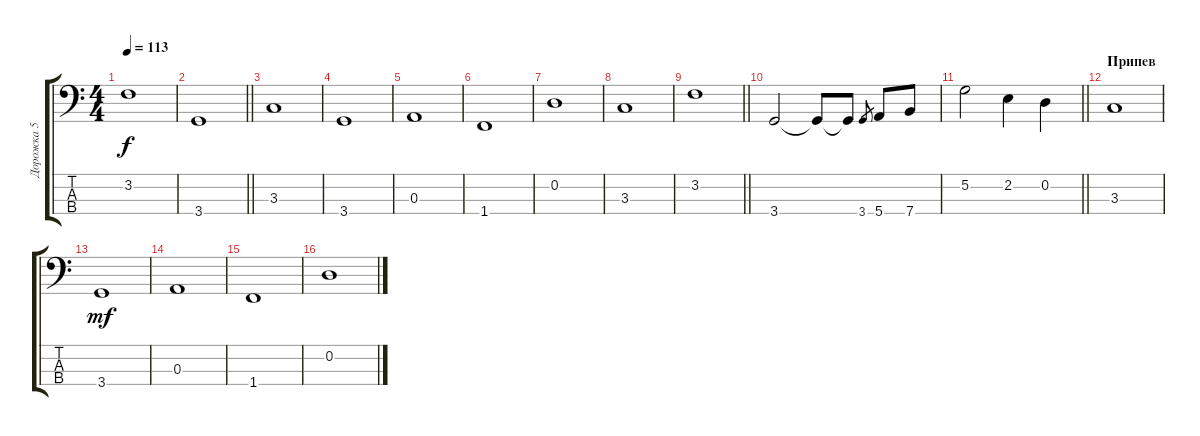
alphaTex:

\track ("Дорожка 5" "Дорожка 5") {instrument acousticbass}
\staff {score tabs}
\tuning (G2 D2 A1 E1) {hide}
\ts (4 4)
\tempo 113
\clef f4
\ks c
3.2.1{dy f} |
\barLineRight lightlight
3.4.1 |
3.3.1 |
3.4.1 |
0.3.1 |
1.4.1 |
0.2.1 |
3.3.1 |
\barLineRight lightlight
3.2.1 |
3.4.2 3.4{t}.8 3.4{t}.8 3.4.8{gr} 5.4.8 7.4.8 |
\barLineRight lightlight
5.2.2 2.2.4 0.2.4 |
\section ("" "Припев")
3.3.1 |
3.4.1{dy mf} |
0.3.1 |
1.4.1 |
0.2.1
